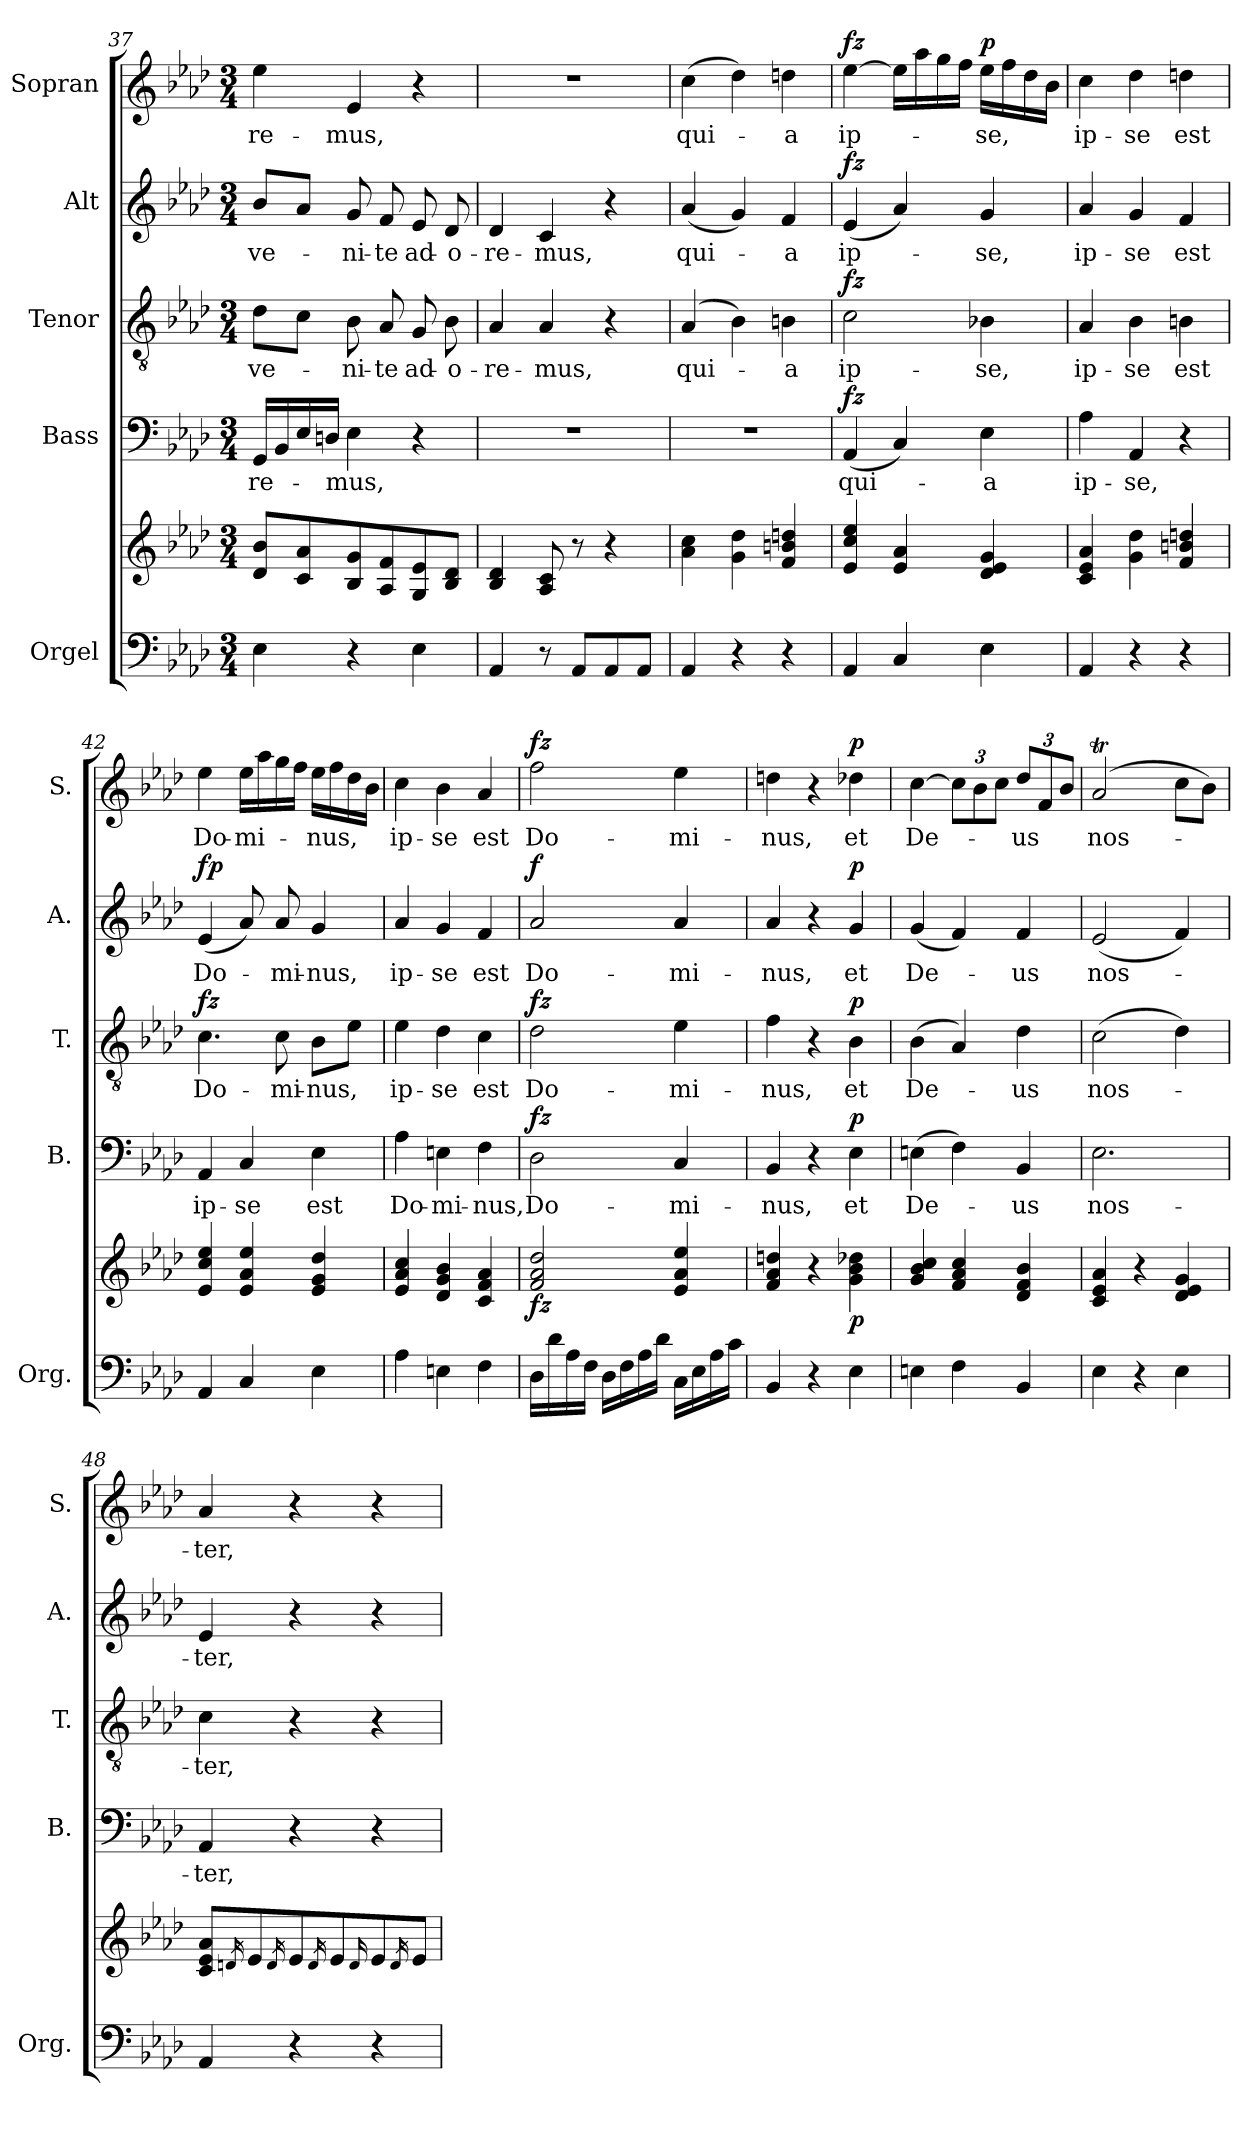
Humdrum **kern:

**kern	**kern	**dynam	**kern	**text	**dynam	**kern	**text	**dynam	**kern	**text	**dynam	**kern	**text	**dynam
*part5	*part5	*part5	*part4	*part4	*part4	*part3	*part3	*part3	*part2	*part2	*part2	*part1	*part1	*part1
*staff6	*staff5	*staff5/6	*staff4	*staff4	*staff4	*staff3	*staff3	*staff3	*staff2	*staff2	*staff2	*staff1	*staff1	*staff1
*I"Orgel	*	*	*I"Bass	*	*	*I"Tenor	*	*	*I"Alt	*	*	*I"Sopran	*	*
*I'Org.	*	*	*I'B.	*	*	*I'T.	*	*	*I'A.	*	*	*I'S.	*	*
*clefF4	*clefG2	*	*clefF4	*	*	*clefGv2	*	*	*clefG2	*	*	*clefG2	*	*
*k[b-e-a-d-]	*k[b-e-a-d-]	*	*k[b-e-a-d-]	*	*	*k[b-e-a-d-]	*	*	*k[b-e-a-d-]	*	*	*k[b-e-a-d-]	*	*
*A-:	*A-:	*	*A-:	*	*	*A-:	*	*	*A-:	*	*	*A-:	*	*
*M3/4	*M3/4	*	*M3/4	*	*	*M3/4	*	*	*M3/4	*	*	*M3/4	*	*
=37	=37	=37	=37	=37	=37	=37	=37	=37	=37	=37	=37	=37	=37	=37
!	!	!	!	!LO:LY:b	!	!	!LO:LY:b	!	!	!LO:LY:b	!	!	!LO:LY:b	!
4E-\	8d-/ 8b-/L	.	16GG/LL	-re-	.	8d-\L	ve-	.	8b-/L	ve-	.	4ee-\	-re-	.
.	.	.	16BB-/	.	.	.	.	.	.	.	.	.	.	.
.	8c/ 8a-/	.	16E-/	.	.	8c\J	.	.	8a-/J	.	.	.	.	.
.	.	.	16Dn/JJ	.	.	.	.	.	.	.	.	.	.	.
!	!	!	!	!LO:LY:b	!	!	!LO:LY:b	!	!	!LO:LY:b	!	!	!LO:LY:b	!
4r	8B-/ 8g/	.	4E-\	-mus,	.	8B-\	-ni-	.	8g/	-ni-	.	4e-/	-mus,	.
!	!	!	!	!	!	!	!LO:LY:b	!	!	!LO:LY:b	!	!	!	!
.	8A-/ 8f/	.	.	.	.	8A-/	-te	.	8f/	-te	.	.	.	.
!	!	!	!	!	!	!	!LO:LY:b	!	!	!LO:LY:b	!	!	!	!
4E-\	8G/ 8e-/	.	4r	.	.	8G/	ad-	.	8e-/	ad-	.	4r	.	.
!	!	!	!	!	!	!	!LO:LY:b	!	!	!LO:LY:b	!	!	!	!
.	8B-/ 8d-/J	.	.	.	.	8B-\	-o-	.	8d-/	-o-	.	.	.	.
=38	=38	=38	=38	=38	=38	=38	=38	=38	=38	=38	=38	=38	=38	=38
!	!	!	!	!	!	!	!LO:LY:b	!	!	!LO:LY:b	!	!	!	!
4AA-/	4B-/ 4d-/	.	2.r	.	.	4A-/	-re-	.	4d-/	-re-	.	2.r	.	.
!	!	!	!	!	!	!	!LO:LY:b	!	!	!LO:LY:b	!	!	!	!
8r	8A-/ 8c/	.	.	.	.	4A-/	-mus,	.	4c/	-mus,	.	.	.	.
8AA-/L	8r	.	.	.	.	.	.	.	.	.	.	.	.	.
8AA-/	4r	.	.	.	.	4r	.	.	4r	.	.	.	.	.
8AA-/J	.	.	.	.	.	.	.	.	.	.	.	.	.	.
=39	=39	=39	=39	=39	=39	=39	=39	=39	=39	=39	=39	=39	=39	=39
!	!	!	!	!	!	!	!LO:LY:b	!	!	!LO:LY:b	!	!	!LO:LY:b	!
4AA-/	4a-\ 4cc\	.	2.r	.	.	(4A-/	qui-	.	(<4a-/	qui-	.	(>4cc\	qui-	.
4r	4g\ 4dd-\	.	.	.	.	4B-\)	.	.	4g/)	.	.	4dd-\)	.	.
!	!	!	!	!	!	!	!LO:LY:b	!	!	!LO:LY:b	!	!	!LO:LY:b	!
4r	4f/ 4bn/ 4ddn/	.	.	.	.	4Bn\	-a	.	4f/	-a	.	4ddn\	-a	.
!!LO:LB:g=z
=40	=40	=40	=40	=40	=40	=40	=40	=40	=40	=40	=40	=40	=40	=40
!	!	!	!	!LO:LY:b	!LO:DY:a	!	!LO:LY:b	!LO:DY:a	!	!LO:LY:b	!LO:DY:a	!	!LO:LY:b	!LO:DY:a
4AA-/	4e-/ 4cc/ 4ee-/	.	(<4AA-/	qui-	fz	2c\	ip-	fz	(<4e-/	ip-	fz	[4ee-\	ip-	fz
4C/	4e-/ 4a-/	.	4C/)	.	.	.	.	.	4a-/)	.	.	16ee-\LL]	.	.
.	.	.	.	.	.	.	.	.	.	.	.	16aa-\	.	.
.	.	.	.	.	.	.	.	.	.	.	.	16gg\	.	.
.	.	.	.	.	.	.	.	.	.	.	.	16ff\JJ	.	.
!	!	!	!	!LO:LY:b	!	!	!LO:LY:b	!	!	!LO:LY:b	!	!	!LO:LY:b	!LO:DY:a
4E-\	4d-/ 4e-/ 4g/	.	4E-\	-a	.	4B-X\	-se,	.	4g/	-se,	.	16ee-\LL	-se,	p
.	.	.	.	.	.	.	.	.	.	.	.	16ff\	.	.
.	.	.	.	.	.	.	.	.	.	.	.	16dd-\	.	.
.	.	.	.	.	.	.	.	.	.	.	.	16b-\JJ	.	.
=41	=41	=41	=41	=41	=41	=41	=41	=41	=41	=41	=41	=41	=41	=41
!	!	!	!	!LO:LY:b	!	!	!LO:LY:b	!	!	!LO:LY:b	!	!	!LO:LY:b	!
4AA-/	4c/ 4e-/ 4a-/	.	4A-\	ip-	.	4A-/	ip-	.	4a-/	ip-	.	4cc\	ip-	.
!	!	!	!	!LO:LY:b	!	!	!LO:LY:b	!	!	!LO:LY:b	!	!	!LO:LY:b	!
4r	4g\ 4dd-\	.	4AA-/	-se,	.	4B-\	-se	.	4g/	-se	.	4dd-\	-se	.
!	!	!	!	!	!	!	!LO:LY:b	!	!	!LO:LY:b	!	!	!LO:LY:b	!
4r	4f/ 4bn/ 4ddn/	.	4r	.	.	4Bn\	est	.	4f/	est	.	4ddn\	est	.
=42	=42	=42	=42	=42	=42	=42	=42	=42	=42	=42	=42	=42	=42	=42
!	!	!	!	!LO:LY:b	!	!	!LO:LY:b	!LO:DY:a	!	!LO:LY:b	!LO:DY:a	!	!LO:LY:b	!
4AA-/	4e-/ 4cc/ 4ee-/	.	4AA-/	ip-	.	4.c\	Do-	fz	(<4e-/	Do-	fp	4ee-\	Do-	.
!	!	!	!	!LO:LY:b	!	!	!	!	!	!	!	!	!LO:LY:b	!
4C/	4e-/ 4a-/ 4ee-/	.	4C/	-se	.	.	.	.	8a-/)	.	.	16ee-\LL	-mi-	.
.	.	.	.	.	.	.	.	.	.	.	.	16aa-\	.	.
!	!	!	!	!	!	!	!LO:LY:b	!	!	!LO:LY:b	!	!	!	!
.	.	.	.	.	.	8c\	-mi-	.	8a-/	-mi-	.	16gg\	.	.
.	.	.	.	.	.	.	.	.	.	.	.	16ff\JJ	.	.
!	!	!	!	!LO:LY:b	!	!	!LO:LY:b	!	!	!LO:LY:b	!	!	!LO:LY:b	!
4E-\	4e-/ 4g/ 4dd-/	.	4E-\	est	.	8B-\L	-nus,	.	4g/	-nus,	.	16ee-\LL	-nus,	.
.	.	.	.	.	.	.	.	.	.	.	.	16ff\	.	.
.	.	.	.	.	.	8e-\J	.	.	.	.	.	16dd-\	.	.
.	.	.	.	.	.	.	.	.	.	.	.	16b-\JJ	.	.
=43	=43	=43	=43	=43	=43	=43	=43	=43	=43	=43	=43	=43	=43	=43
!	!	!	!	!LO:LY:b	!	!	!LO:LY:b	!	!	!LO:LY:b	!	!	!LO:LY:b	!
4A-\	4e-/ 4a-/ 4cc/	.	4A-\	Do-	.	4e-\	ip-	.	4a-/	ip-	.	4cc\	ip-	.
!	!	!	!	!LO:LY:b	!	!	!LO:LY:b	!	!	!LO:LY:b	!	!	!LO:LY:b	!
4En\	4d-/ 4g/ 4b-/	.	4En\	-mi-	.	4d-\	-se	.	4g/	-se	.	4b-\	-se	.
!	!	!	!	!LO:LY:b	!	!	!LO:LY:b	!	!	!LO:LY:b	!	!	!LO:LY:b	!
4F\	4c/ 4f/ 4a-/	.	4F\	-nus,	.	4c\	est	.	4f/	est	.	4a-/	est	.
=44	=44	=44	=44	=44	=44	=44	=44	=44	=44	=44	=44	=44	=44	=44
!	!	!LO:DY:b	!	!LO:LY:b	!LO:DY:a	!	!LO:LY:b	!LO:DY:a	!	!LO:LY:b	!LO:DY:a	!	!LO:LY:b	!LO:DY:a
16D-\LL	2f/ 2a-/ 2dd-/	fz	2D-\	Do-	fz	2d-\	Do-	fz	2a-/	Do-	f	2ff\	Do-	fz
16d-\	.	.	.	.	.	.	.	.	.	.	.	.	.	.
16A-\	.	.	.	.	.	.	.	.	.	.	.	.	.	.
16F\JJ	.	.	.	.	.	.	.	.	.	.	.	.	.	.
16D-\LL	.	.	.	.	.	.	.	.	.	.	.	.	.	.
16F\	.	.	.	.	.	.	.	.	.	.	.	.	.	.
16A-\	.	.	.	.	.	.	.	.	.	.	.	.	.	.
16d-\JJ	.	.	.	.	.	.	.	.	.	.	.	.	.	.
!	!	!	!	!LO:LY:b	!	!	!LO:LY:b	!	!	!LO:LY:b	!	!	!LO:LY:b	!
16C\LL	4e-/ 4a-/ 4ee-/	.	4C/	-mi-	.	4e-\	-mi-	.	4a-/	-mi-	.	4ee-\	-mi-	.
16E-\	.	.	.	.	.	.	.	.	.	.	.	.	.	.
16A-\	.	.	.	.	.	.	.	.	.	.	.	.	.	.
16c\JJ	.	.	.	.	.	.	.	.	.	.	.	.	.	.
=45	=45	=45	=45	=45	=45	=45	=45	=45	=45	=45	=45	=45	=45	=45
!	!	!	!	!LO:LY:b	!	!	!LO:LY:b	!	!	!LO:LY:b	!	!	!LO:LY:b	!
4BB-/	4f/ 4a-/ 4ddn/	.	4BB-/	-nus,	.	4f\	-nus,	.	4a-/	-nus,	.	4ddn\	-nus,	.
4r	4r	.	4r	.	.	4r	.	.	4r	.	.	4r	.	.
!	!	!LO:DY:b	!	!LO:LY:b	!LO:DY:a	!	!LO:LY:b	!LO:DY:a	!	!LO:LY:b	!LO:DY:a	!	!LO:LY:b	!LO:DY:a
4E-\	4g\ 4b-\ 4dd-X\	p	4E-\	et	p	4B-\	et	p	4g/	et	p	4dd-X\	et	p
!!LO:PB:g=z
=46	=46	=46	=46	=46	=46	=46	=46	=46	=46	=46	=46	=46	=46	=46
!	!	!	!	!LO:LY:b	!	!	!LO:LY:b	!	!	!LO:LY:b	!	!	!LO:LY:b	!
4En\	4g/ 4b-/ 4cc/	.	(>4En\	De-	.	(>4B-\	De-	.	(<4g/	De-	.	[4cc\	De-	.
4F\	4f/ 4a-/ 4cc/	.	4F\)	.	.	4A-/)	.	.	4f/)	.	.	12cc\L]	.	.
.	.	.	.	.	.	.	.	.	.	.	.	12b-\	.	.
.	.	.	.	.	.	.	.	.	.	.	.	12cc\J	.	.
!	!	!	!	!LO:LY:b	!	!	!LO:LY:b	!	!	!LO:LY:b	!	!	!LO:LY:b	!
4BB-/	4d-/ 4f/ 4b-/	.	4BB-/	-us	.	4d-\	-us	.	4f/	-us	.	12dd-/L	-us	.
.	.	.	.	.	.	.	.	.	.	.	.	12f/	.	.
.	.	.	.	.	.	.	.	.	.	.	.	12b-/J	.	.
=47	=47	=47	=47	=47	=47	=47	=47	=47	=47	=47	=47	=47	=47	=47
!	!	!	!	!LO:LY:b	!	!	!LO:LY:b	!	!	!LO:LY:b	!	!	!LO:LY:b	!
4E-\	4c/ 4e-/ 4a-/	.	2.E-\	nos-	.	(>2c\	nos-	.	(<2e-/	nos-	.	(2a-T/	nos-	.
4r	4r	.	.	.	.	.	.	.	.	.	.	.	.	.
4E-\	4d-/ 4e-/ 4g/	.	.	.	.	4d-\)	.	.	4f/)	.	.	8cc\L	.	.
.	.	.	.	.	.	.	.	.	.	.	.	8b-\J)	.	.
=48	=48	=48	=48	=48	=48	=48	=48	=48	=48	=48	=48	=48	=48	=48
!	!	!	!	!LO:LY:b	!	!	!LO:LY:b	!	!	!LO:LY:b	!	!	!LO:LY:b	!
4AA-/	8c/ 8e-/ 8a-/L	.	4AA-/	-ter,	.	4c\	-ter,	.	4e-/	-ter,	.	4a-/	-ter,	.
.	16qdn/	.	.	.	.	.	.	.	.	.	.	.	.	.
.	8e-/	.	.	.	.	.	.	.	.	.	.	.	.	.
.	16qd/	.	.	.	.	.	.	.	.	.	.	.	.	.
4r	8e-/	.	4r	.	.	4r	.	.	4r	.	.	4r	.	.
.	16qd/	.	.	.	.	.	.	.	.	.	.	.	.	.
.	8e-/	.	.	.	.	.	.	.	.	.	.	.	.	.
.	16qqd/	.	.	.	.	.	.	.	.	.	.	.	.	.
4r	8e-/	.	4r	.	.	4r	.	.	4r	.	.	4r	.	.
.	16qd/	.	.	.	.	.	.	.	.	.	.	.	.	.
.	8e-/J	.	.	.	.	.	.	.	.	.	.	.	.	.
=	=	=	=	=	=	=	=	=	=	=	=	=	=	=
*-	*-	*-	*-	*-	*-	*-	*-	*-	*-	*-	*-	*-	*-	*-
